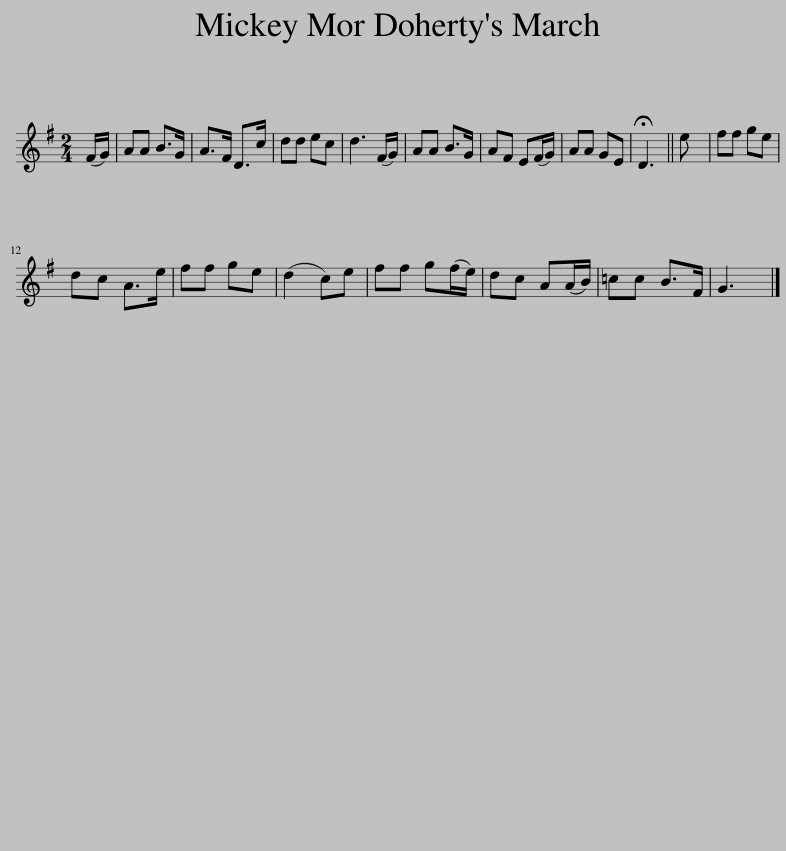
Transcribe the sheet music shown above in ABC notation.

X:1
L:1/8
M:2/4
I:linebreak $
K:G
V:1 treble
V:1
 (F/G/) | AA B>G | A>F D>c | dd ec | d3 (F/G/) | %5
 AA B>G | AF E(F/G/) | AA GE | !fermata!D3 || e | %10
 ff ge |$ dc A>e | ff ge | (d2 c)e | ff g(f/e/) | %15
 dc A(A/B/) | =cc B>F | G3 |] %18
